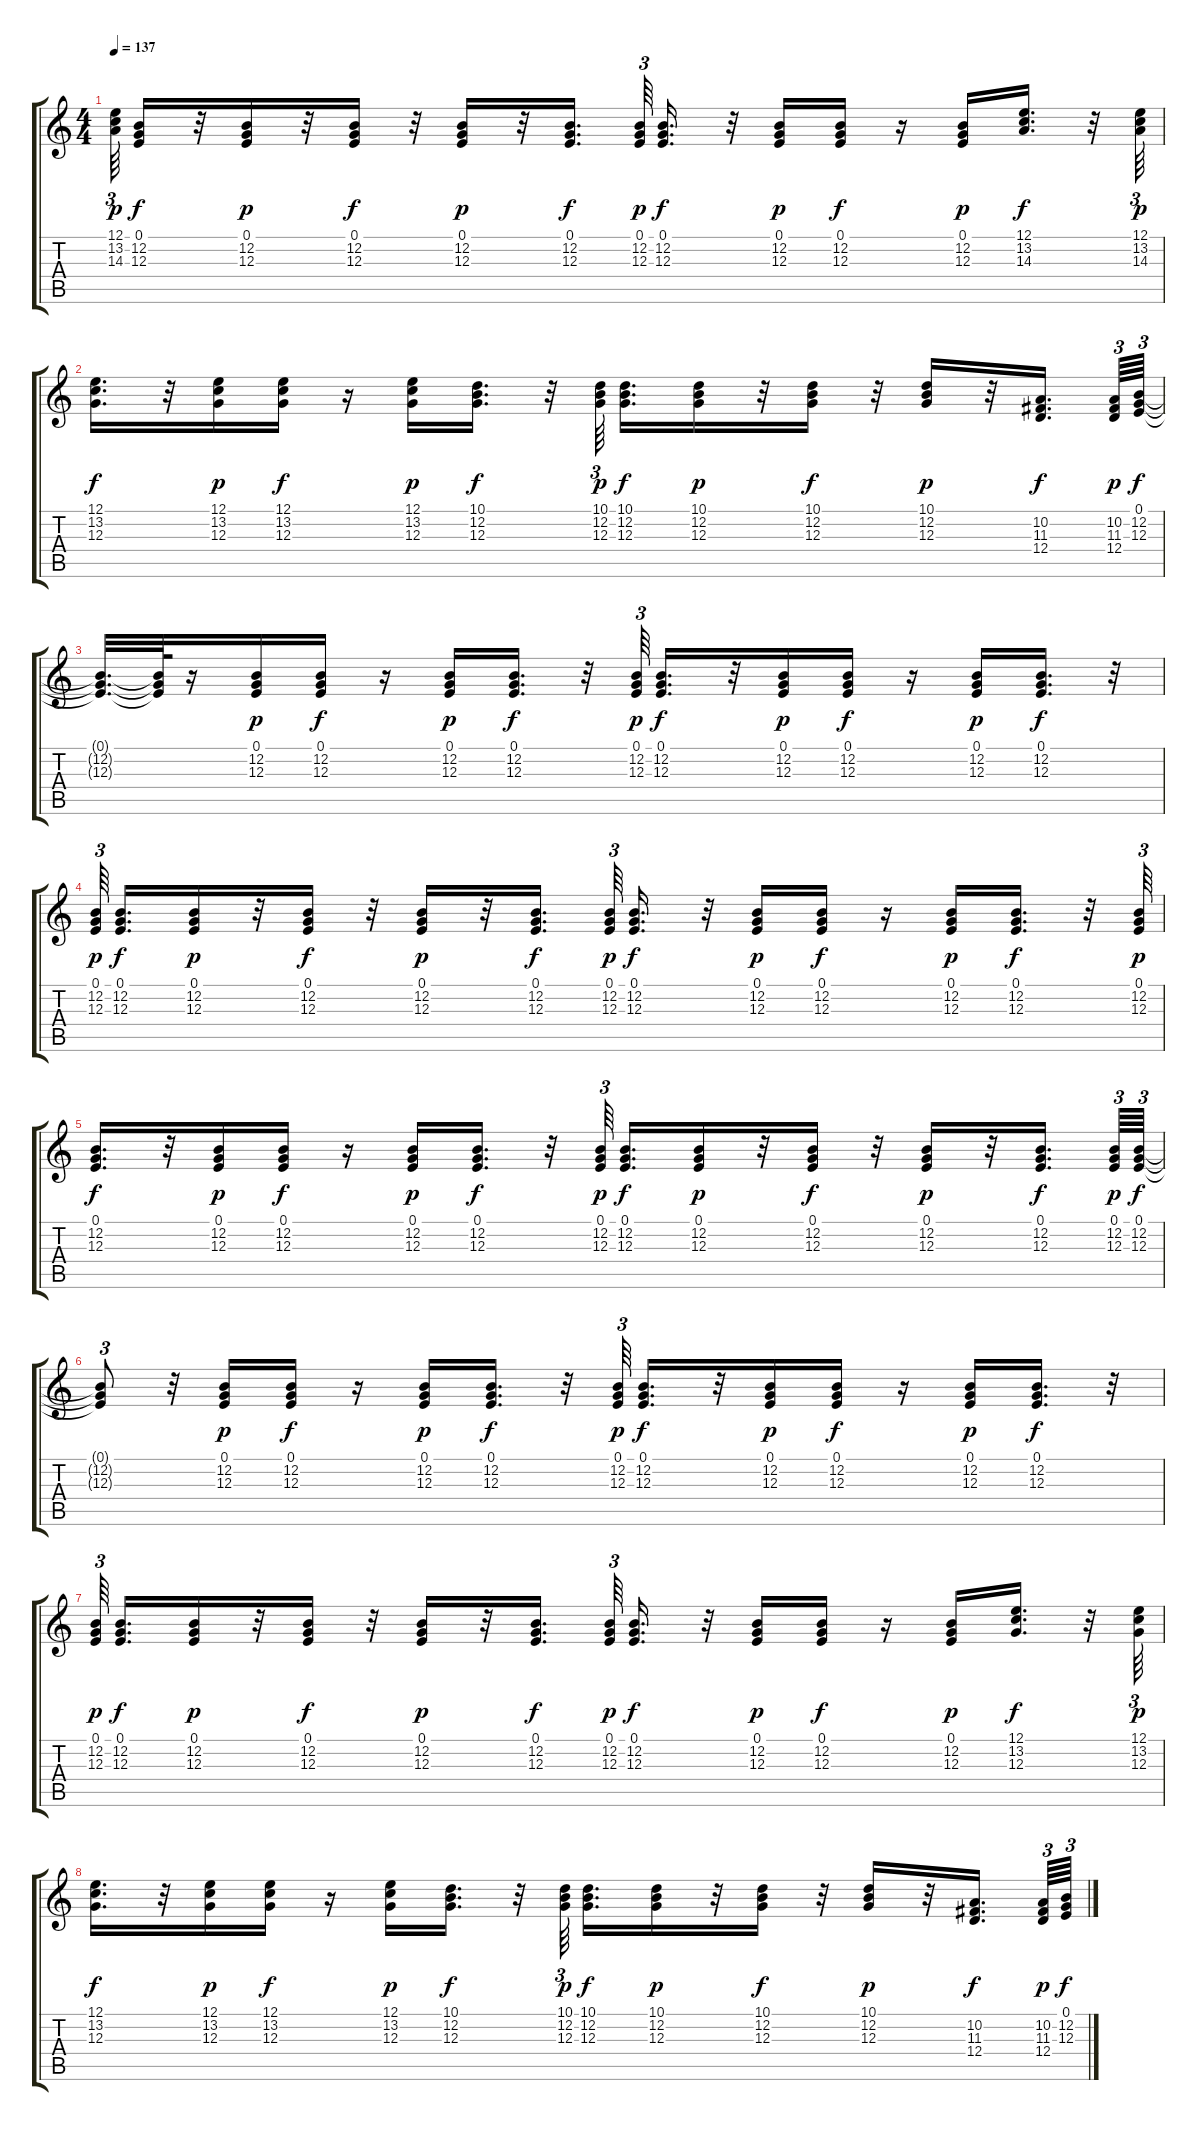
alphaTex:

\track "" {instrument pad4choir}
\staff {score tabs}
\tuning (E4 B3 G3 D3 A2 E2) {hide}
\ts (4 4)
\tempo 137
\clef g2
\ks c
(12.1 13.2 14.3).64{tu (3 2) dy p} (0.1 12.2 12.3).16{dy f} r.32 (0.1 12.2 12.3).16{dy p} r.32 (0.1 12.2 12.3).16{dy f} r.32 (0.1 12.2 12.3).16{dy p} r.32 (0.1 12.2 12.3).16{d dy f beam splitsecondary} (0.1 12.2 12.3).64{tu (3 2) dy p} (0.1 12.2 12.3).16{d dy f} r.32 (0.1 12.2 12.3).16{dy p} (0.1 12.2 12.3).16{dy f} r.16 (0.1 12.2 12.3).16{dy p} (12.1 13.2 14.3).16{d dy f} r.32 (12.1 13.2 14.3).64{tu (3 2) dy p} |
(12.1 13.2 12.3).16{d dy f} r.32 (12.1 13.2 12.3).16{dy p} (12.1 13.2 12.3).16{dy f} r.16 (12.1 13.2 12.3).16{dy p} (10.1 12.2 12.3).16{d dy f} r.32 (10.1 12.2 12.3).64{tu (3 2) dy p beam splitsecondary} (10.1 12.2 12.3).16{d dy f} (10.1 12.2 12.3).16{dy p} r.32 (10.1 12.2 12.3).16{dy f} r.32 (10.1 12.2 12.3).16{dy p} r.32 (10.2 11.3 12.4).16{d dy f beam splitsecondary} (10.2 11.3 12.4).64{tu (3 2) dy p} (0.1 12.2 12.3).64{tu (3 2) dy f} |
(0.1{t} 12.2{t} 12.3{t}).32{d} (0.1{t} 12.2{t} 12.3{t}).64 r.16 (0.1 12.2 12.3).16{dy p} (0.1 12.2 12.3).16{dy f} r.16 (0.1 12.2 12.3).16{dy p} (0.1 12.2 12.3).16{d dy f} r.32 (0.1 12.2 12.3).64{tu (3 2) dy p} (0.1 12.2 12.3).16{d dy f} r.32 (0.1 12.2 12.3).16{dy p} (0.1 12.2 12.3).16{dy f} r.16 (0.1 12.2 12.3).16{dy p} (0.1 12.2 12.3).16{d dy f} r.32 |
(0.1 12.2 12.3).64{tu (3 2) dy p beam splitsecondary} (0.1 12.2 12.3).16{d dy f} (0.1 12.2 12.3).16{dy p} r.32 (0.1 12.2 12.3).16{dy f} r.32 (0.1 12.2 12.3).16{dy p} r.32 (0.1 12.2 12.3).16{d dy f beam splitsecondary} (0.1 12.2 12.3).64{tu (3 2) dy p} (0.1 12.2 12.3).16{d dy f} r.32 (0.1 12.2 12.3).16{dy p} (0.1 12.2 12.3).16{dy f} r.16 (0.1 12.2 12.3).16{dy p} (0.1 12.2 12.3).16{d dy f} r.32 (0.1 12.2 12.3).64{tu (3 2) dy p} |
(0.1 12.2 12.3).16{d dy f} r.32 (0.1 12.2 12.3).16{dy p} (0.1 12.2 12.3).16{dy f} r.16 (0.1 12.2 12.3).16{dy p} (0.1 12.2 12.3).16{d dy f} r.32 (0.1 12.2 12.3).64{tu (3 2) dy p beam splitsecondary} (0.1 12.2 12.3).16{d dy f} (0.1 12.2 12.3).16{dy p} r.32 (0.1 12.2 12.3).16{dy f} r.32 (0.1 12.2 12.3).16{dy p} r.32 (0.1 12.2 12.3).16{d dy f beam splitsecondary} (0.1 12.2 12.3).64{tu (3 2) dy p} (0.1 12.2 12.3).64{tu (3 2) dy f} |
(0.1{t} 12.2{t} 12.3{t}).8{tu (3 2)} r.32 (0.1 12.2 12.3).16{dy p} (0.1 12.2 12.3).16{dy f} r.16 (0.1 12.2 12.3).16{dy p} (0.1 12.2 12.3).16{d dy f} r.32 (0.1 12.2 12.3).64{tu (3 2) dy p} (0.1 12.2 12.3).16{d dy f} r.32 (0.1 12.2 12.3).16{dy p} (0.1 12.2 12.3).16{dy f} r.16 (0.1 12.2 12.3).16{dy p} (0.1 12.2 12.3).16{d dy f} r.32 |
(0.1 12.2 12.3).64{tu (3 2) dy p beam splitsecondary} (0.1 12.2 12.3).16{d dy f} (0.1 12.2 12.3).16{dy p} r.32 (0.1 12.2 12.3).16{dy f} r.32 (0.1 12.2 12.3).16{dy p} r.32 (0.1 12.2 12.3).16{d dy f beam splitsecondary} (0.1 12.2 12.3).64{tu (3 2) dy p} (0.1 12.2 12.3).16{d dy f} r.32 (0.1 12.2 12.3).16{dy p} (0.1 12.2 12.3).16{dy f} r.16 (0.1 12.2 12.3).16{dy p} (12.1 13.2 12.3).16{d dy f} r.32 (12.1 13.2 12.3).64{tu (3 2) dy p} |
(12.1 13.2 12.3).16{d dy f} r.32 (12.1 13.2 12.3).16{dy p} (12.1 13.2 12.3).16{dy f} r.16 (12.1 13.2 12.3).16{dy p} (10.1 12.2 12.3).16{d dy f} r.32 (10.1 12.2 12.3).64{tu (3 2) dy p beam splitsecondary} (10.1 12.2 12.3).16{d dy f} (10.1 12.2 12.3).16{dy p} r.32 (10.1 12.2 12.3).16{dy f} r.32 (10.1 12.2 12.3).16{dy p} r.32 (10.2 11.3 12.4).16{d dy f beam splitsecondary} (10.2 11.3 12.4).64{tu (3 2) dy p} (0.1 12.2 12.3).64{tu (3 2) dy f}
